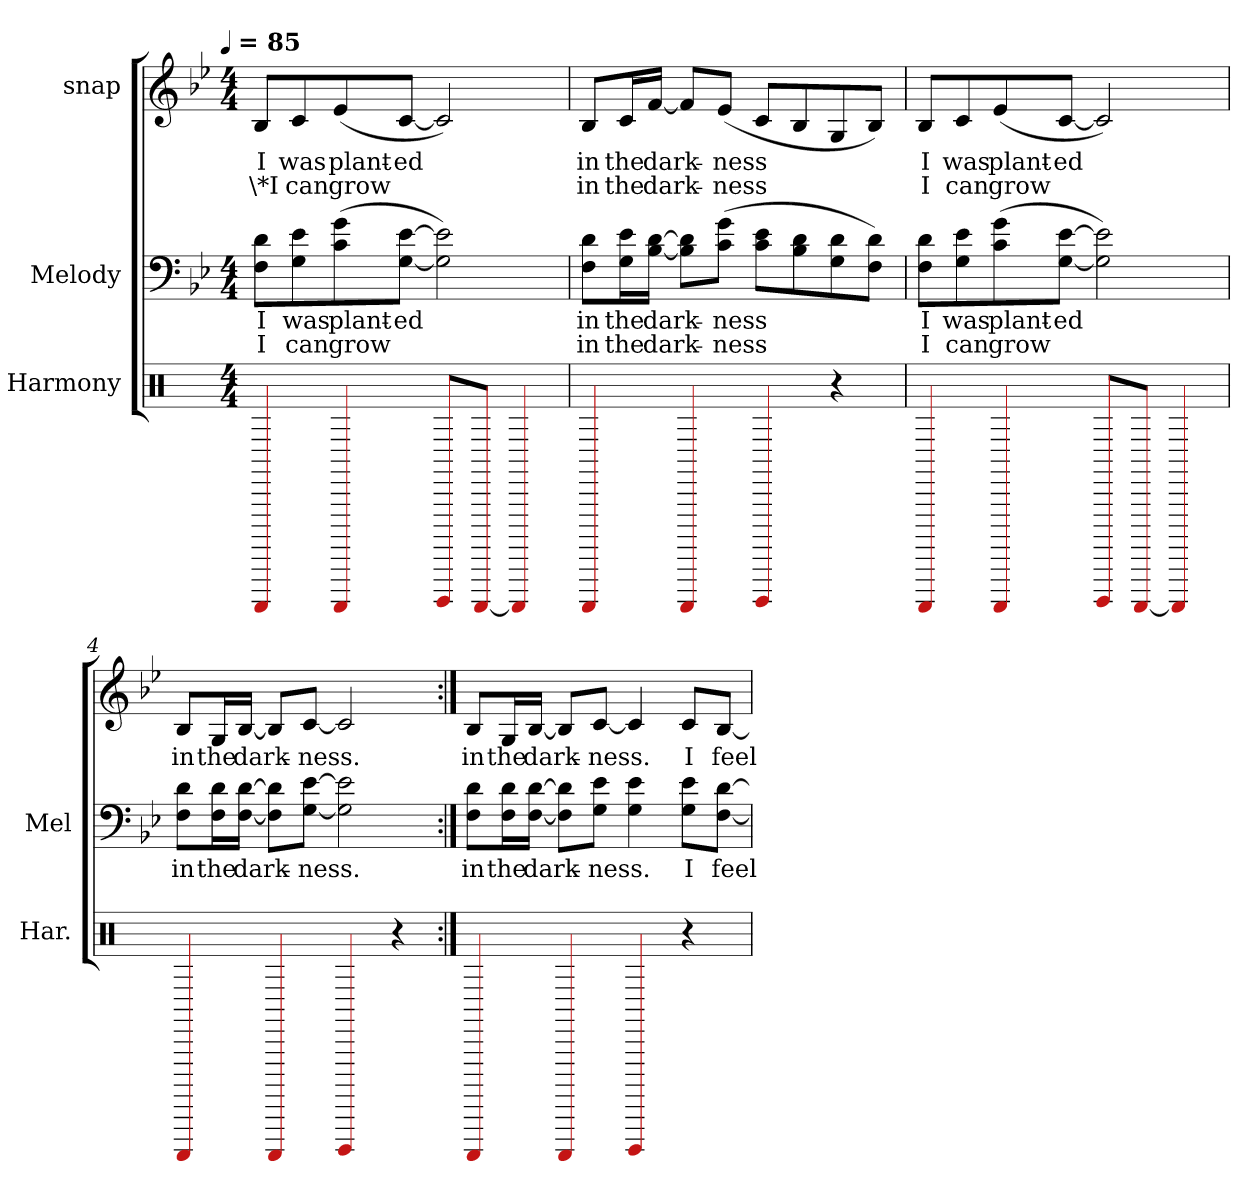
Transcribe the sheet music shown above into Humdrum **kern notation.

**kern	**kern	**text	**text	**kern	**text	**text
*part3	*part2	*part2	*part2	*part1	*part1	*part1
*staff3	*staff2	*staff2	*staff2	*staff1	*staff1	*staff1
*I"Harmony	*I"Melody	*	*	*I"snap	*	*
*I'Har.	*I'Mel	*	*	*	*	*
*clefX	*clefF4	*	*	*clefG2	*	*
*	*k[b-e-]	*	*	*k[b-e-]	*	*
!!LO:TX:omd:t=[quarter] = 85
*M4/4	*M4/4	*	*	*M4/4	*	*
*MM85	*MM85	*	*	*MM85	*	*
=1	=1	=1	=1	=1	=1	=1
4CCCCC	8F 8dL	I	I	8B-L	I	\*I
.	8G 8e-	was	can	8c	was	can
4CCCCC#	(8c 8g	plant-	grow	(8e-	plant-	grow
.	[8G [8e-J	-ed	.	[8cJ	-ed	.
8DDDDDL	2G] 2e-])	.	.	2c])	.	.
[8CCCCC#J	.	.	.	.	.	.
4CCCCC#]	.	.	.	.	.	.
=2	=2	=2	=2	=2	=2	=2
4CCCCC	8F 8dL	in	in	8B-L	in	in
.	16G 16e-L	the	the	16cL	the	the
.	[16B- [16dJJ	dark-	dark-	[16fJJ	dark-	dark-
4CCCCC#	8B-] 8d]L	.	.	8fL]	.	.
.	(8c 8gJ	-ness	-ness	(8e-J	-ness	-ness
4DDDDD	8c 8e-L	.	.	8cL	.	.
.	8B- 8d	.	.	8B-	.	.
4r	8G 8d	.	.	8G	.	.
.	8F 8dJ)	.	.	8B-J)	.	.
=3	=3	=3	=3	=3	=3	=3
4CCCCC	8F 8dL	I	I	8B-L	I	I
.	8G 8e-	was	can	8c	was	can
4CCCCC#	(8c 8g	plant-	grow	(8e-	plant-	grow
.	[8G [8e-J	-ed	.	[8cJ	-ed	.
8DDDDDL	2G] 2e-])	.	.	2c])	.	.
[8CCCCC#J	.	.	.	.	.	.
4CCCCC#]	.	.	.	.	.	.
!!LO:LB:g=z
=4	=4	=4	=4	=4	=4	=4
4CCCCC	8F 8dL	in	.	8B-L	in	.
.	16F 16dL	the	.	16GL	the	.
.	[16F [16dJJ	dark-	.	[16B-JJ	dark-	.
4CCCCC#	8F] 8d]L	.	.	8B-L]	.	.
.	[8G [8e-J	-ness.	.	[8cJ	-ness.	.
4DDDDD	2G] 2e-]	.	.	2c]	.	.
4r	.	.	.	.	.	.
=5:|!	=5:|!	=5:|!	=5:|!	=5:|!	=5:|!	=5:|!
4CCCCC	8F 8dL	in	.	8B-L	in	.
.	16F 16dL	the	.	16GL	the	.
.	[16F [16dJJ	dark-	.	[16B-JJ	dark-	.
4CCCCC#	8F] 8d]L	.	.	8B-L]	.	.
.	8G 8e-J	-ness.	.	[8cJ	-ness.	.
4DDDDD	4G 4e-	.	.	4c]	.	.
4r	8G 8e-L	I	.	8cL	I	.
.	[8F [8dJ	feel	.	[8B-J	feel	.
=	=	=	=	=	=	=
*-	*-	*-	*-	*-	*-	*-
